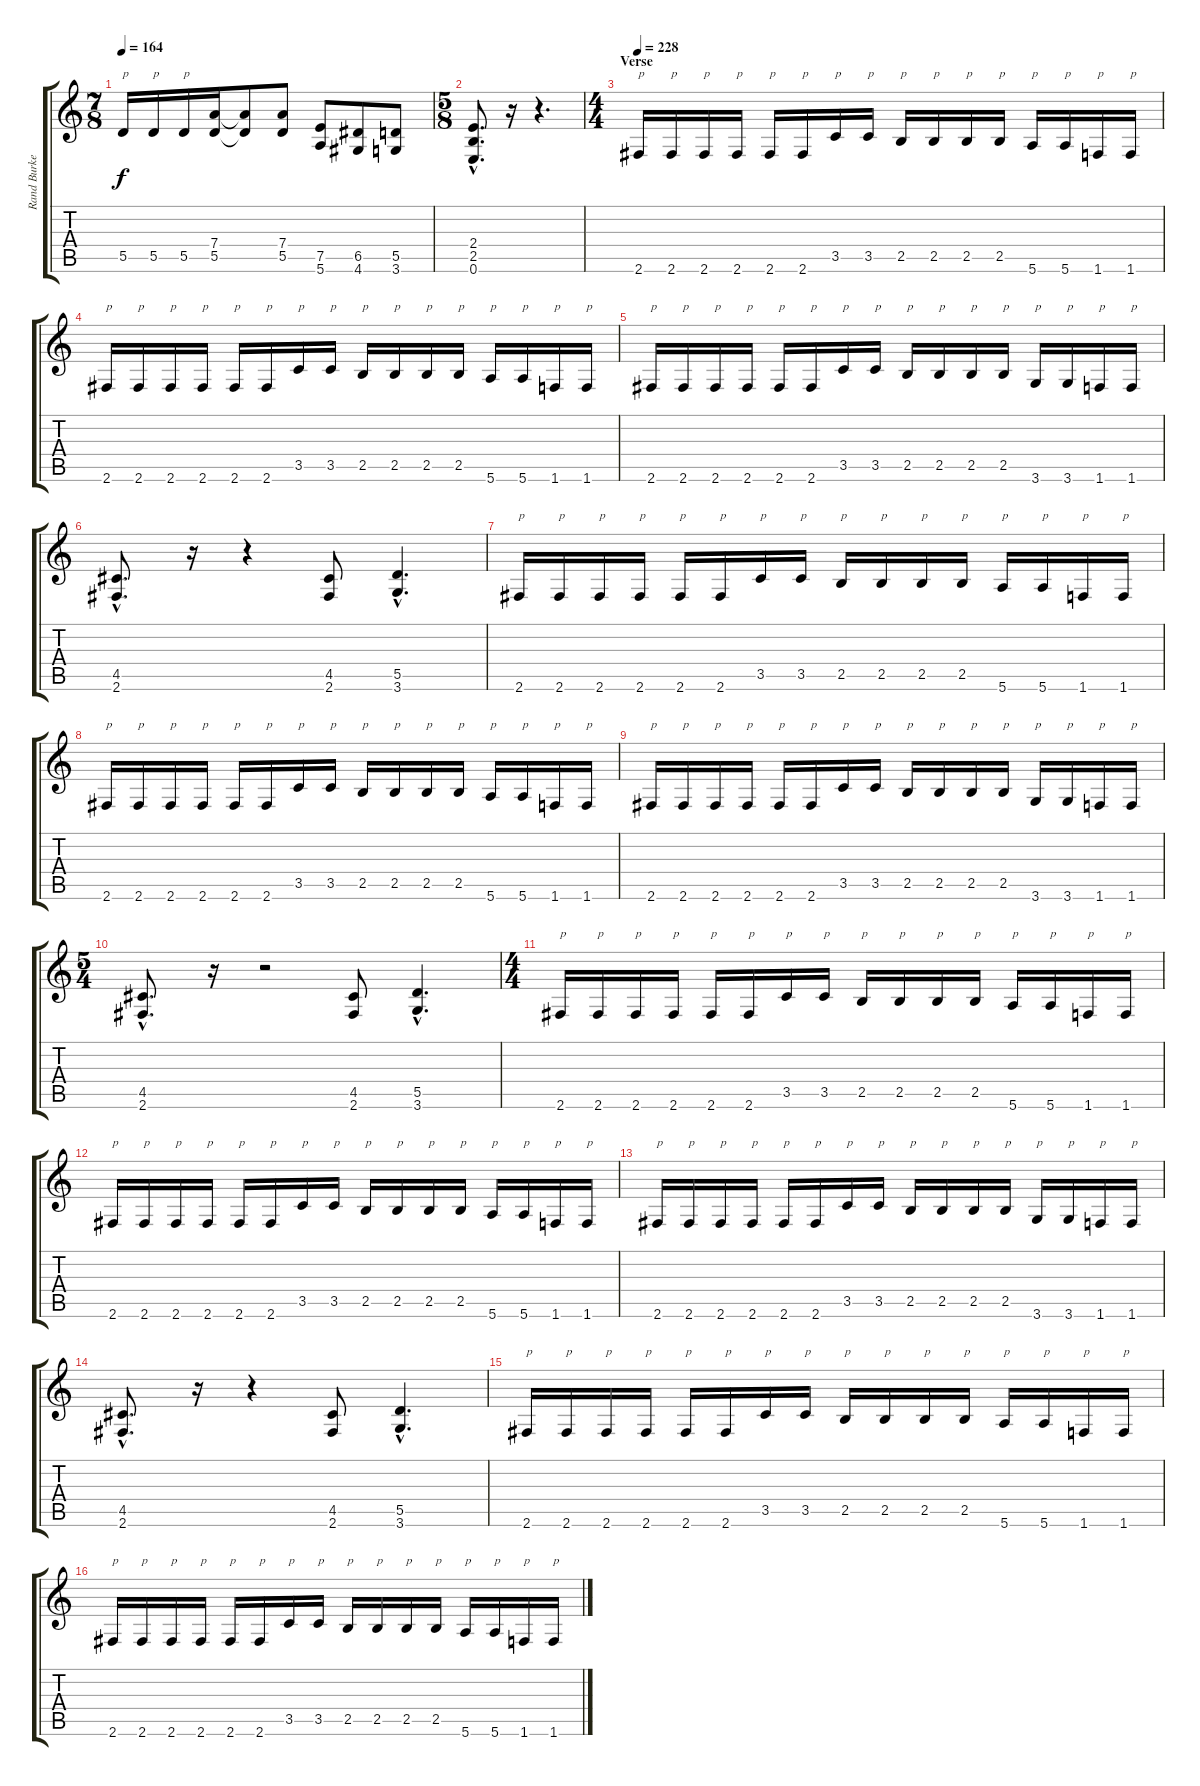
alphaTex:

\track ("Rand Burkey" "Rand Burke") {instrument distortionguitar}
\staff {score tabs}
\tuning (E4 B3 G3 D3 A2 E2) {hide}
\ts (7 8)
\tempo 164
\clef g2
\ks c
5.5.16{txt "p" dy f} 5.5.16{txt "p"} 5.5.16{txt "p"} (7.4 5.5).16 (7.4{t} 5.5{t}).8 (7.4 5.5).8 (7.5 5.6).8 (6.5 4.6).8 (5.5 3.6).8 |
\ts (5 8)
(2.4{hac} 2.5{hac} 0.6{hac}).8{d} r.16 r.4{d} |
\ts (4 4)
\section ("" "Verse")
\tempo 228
2.6.16{txt "p"} 2.6.16{txt "p"} 2.6.16{txt "p"} 2.6.16{txt "p"} 2.6.16{txt "p"} 2.6.16{txt "p"} 3.5.16{txt "p"} 3.5.16{txt "p"} 2.5.16{txt "p"} 2.5.16{txt "p"} 2.5.16{txt "p"} 2.5.16{txt "p"} 5.6.16{txt "p"} 5.6.16{txt "p"} 1.6.16{txt "p"} 1.6.16{txt "p"} |
2.6.16{txt "p"} 2.6.16{txt "p"} 2.6.16{txt "p"} 2.6.16{txt "p"} 2.6.16{txt "p"} 2.6.16{txt "p"} 3.5.16{txt "p"} 3.5.16{txt "p"} 2.5.16{txt "p"} 2.5.16{txt "p"} 2.5.16{txt "p"} 2.5.16{txt "p"} 5.6.16{txt "p"} 5.6.16{txt "p"} 1.6.16{txt "p"} 1.6.16{txt "p"} |
2.6.16{txt "p"} 2.6.16{txt "p"} 2.6.16{txt "p"} 2.6.16{txt "p"} 2.6.16{txt "p"} 2.6.16{txt "p"} 3.5.16{txt "p"} 3.5.16{txt "p"} 2.5.16{txt "p"} 2.5.16{txt "p"} 2.5.16{txt "p"} 2.5.16{txt "p"} 3.6.16{txt "p"} 3.6.16{txt "p"} 1.6.16{txt "p"} 1.6.16{txt "p"} |
(4.5{hac} 2.6{hac}).8{d} r.16 r.4 (4.5 2.6).8 (5.5{hac} 3.6{hac}).4{d} |
2.6.16{txt "p"} 2.6.16{txt "p"} 2.6.16{txt "p"} 2.6.16{txt "p"} 2.6.16{txt "p"} 2.6.16{txt "p"} 3.5.16{txt "p"} 3.5.16{txt "p"} 2.5.16{txt "p"} 2.5.16{txt "p"} 2.5.16{txt "p"} 2.5.16{txt "p"} 5.6.16{txt "p"} 5.6.16{txt "p"} 1.6.16{txt "p"} 1.6.16{txt "p"} |
2.6.16{txt "p"} 2.6.16{txt "p"} 2.6.16{txt "p"} 2.6.16{txt "p"} 2.6.16{txt "p"} 2.6.16{txt "p"} 3.5.16{txt "p"} 3.5.16{txt "p"} 2.5.16{txt "p"} 2.5.16{txt "p"} 2.5.16{txt "p"} 2.5.16{txt "p"} 5.6.16{txt "p"} 5.6.16{txt "p"} 1.6.16{txt "p"} 1.6.16{txt "p"} |
2.6.16{txt "p"} 2.6.16{txt "p"} 2.6.16{txt "p"} 2.6.16{txt "p"} 2.6.16{txt "p"} 2.6.16{txt "p"} 3.5.16{txt "p"} 3.5.16{txt "p"} 2.5.16{txt "p"} 2.5.16{txt "p"} 2.5.16{txt "p"} 2.5.16{txt "p"} 3.6.16{txt "p"} 3.6.16{txt "p"} 1.6.16{txt "p"} 1.6.16{txt "p"} |
\ts (5 4)
(4.5{hac} 2.6{hac}).8{d} r.16 r.2 (4.5 2.6).8 (5.5{hac} 3.6{hac}).4{d} |
\ts (4 4)
2.6.16{txt "p"} 2.6.16{txt "p"} 2.6.16{txt "p"} 2.6.16{txt "p"} 2.6.16{txt "p"} 2.6.16{txt "p"} 3.5.16{txt "p"} 3.5.16{txt "p"} 2.5.16{txt "p"} 2.5.16{txt "p"} 2.5.16{txt "p"} 2.5.16{txt "p"} 5.6.16{txt "p"} 5.6.16{txt "p"} 1.6.16{txt "p"} 1.6.16{txt "p"} |
2.6.16{txt "p"} 2.6.16{txt "p"} 2.6.16{txt "p"} 2.6.16{txt "p"} 2.6.16{txt "p"} 2.6.16{txt "p"} 3.5.16{txt "p"} 3.5.16{txt "p"} 2.5.16{txt "p"} 2.5.16{txt "p"} 2.5.16{txt "p"} 2.5.16{txt "p"} 5.6.16{txt "p"} 5.6.16{txt "p"} 1.6.16{txt "p"} 1.6.16{txt "p"} |
2.6.16{txt "p"} 2.6.16{txt "p"} 2.6.16{txt "p"} 2.6.16{txt "p"} 2.6.16{txt "p"} 2.6.16{txt "p"} 3.5.16{txt "p"} 3.5.16{txt "p"} 2.5.16{txt "p"} 2.5.16{txt "p"} 2.5.16{txt "p"} 2.5.16{txt "p"} 3.6.16{txt "p"} 3.6.16{txt "p"} 1.6.16{txt "p"} 1.6.16{txt "p"} |
(4.5{hac} 2.6{hac}).8{d} r.16 r.4 (4.5 2.6).8 (5.5{hac} 3.6{hac}).4{d} |
2.6.16{txt "p"} 2.6.16{txt "p"} 2.6.16{txt "p"} 2.6.16{txt "p"} 2.6.16{txt "p"} 2.6.16{txt "p"} 3.5.16{txt "p"} 3.5.16{txt "p"} 2.5.16{txt "p"} 2.5.16{txt "p"} 2.5.16{txt "p"} 2.5.16{txt "p"} 5.6.16{txt "p"} 5.6.16{txt "p"} 1.6.16{txt "p"} 1.6.16{txt "p"} |
2.6.16{txt "p"} 2.6.16{txt "p"} 2.6.16{txt "p"} 2.6.16{txt "p"} 2.6.16{txt "p"} 2.6.16{txt "p"} 3.5.16{txt "p"} 3.5.16{txt "p"} 2.5.16{txt "p"} 2.5.16{txt "p"} 2.5.16{txt "p"} 2.5.16{txt "p"} 5.6.16{txt "p"} 5.6.16{txt "p"} 1.6.16{txt "p"} 1.6.16{txt "p"}
